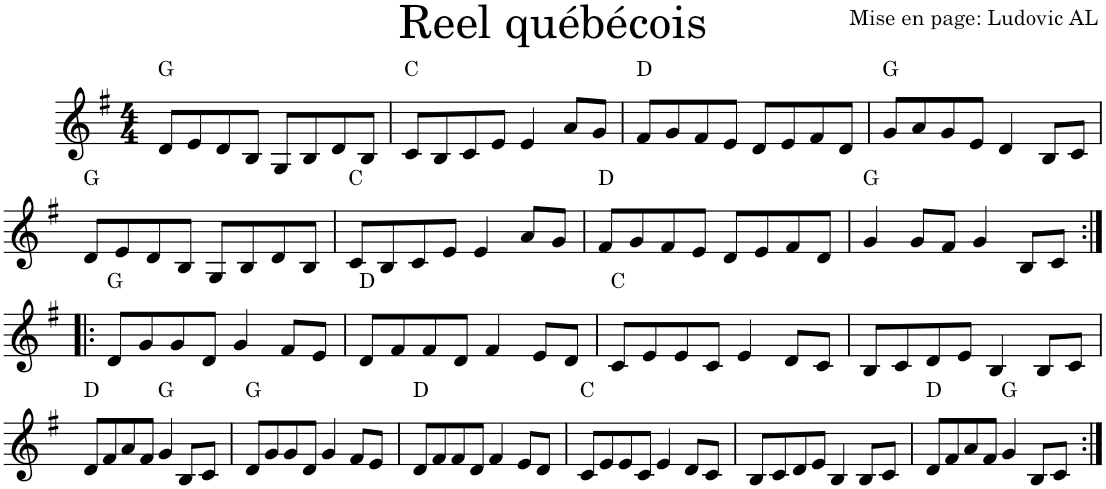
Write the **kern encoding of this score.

**kern	**harte
*part1	*part1
*staff1	*
*I"Violon	*
*I'Vln.	*
*clefG2	*
*k[f#]	*
*M4/4	*
=1	=1
8d/L	G:maj
8e/	.
8d/	.
8B/J	.
8G/L	.
8B/	.
8d/	.
8B/J	.
=2	=2
8c/L	C:maj
8B/	.
8c/	.
8e/J	.
4e/	.
8a/L	.
8g/J	.
=3	=3
8f#/L	D:maj
8g/	.
8f#/	.
8e/J	.
8d/L	.
8e/	.
8f#/	.
8d/J	.
=4	=4
8g/L	G:maj
8a/	.
8g/	.
8e/J	.
4d/	.
8B/L	.
8c/J	.
!!LO:LB:g=z
=5	=5
8d/L	G:maj
8e/	.
8d/	.
8B/J	.
8G/L	.
8B/	.
8d/	.
8B/J	.
=6	=6
8c/L	C:maj
8B/	.
8c/	.
8e/J	.
4e/	.
8a/L	.
8g/J	.
=7	=7
8f#/L	D:maj
8g/	.
8f#/	.
8e/J	.
8d/L	.
8e/	.
8f#/	.
8d/J	.
=8	=8
4g/	G:maj
8g/L	.
8f#/J	.
4g/	.
8B/L	.
8c/J	.
!!LO:LB:g=z
=9:|!|:	=9:|!|:
8d/L	G:maj
8g/	.
8g/	.
8d/J	.
4g/	.
8f#/L	.
8e/J	.
=10	=10
8d/L	D:maj
8f#/	.
8f#/	.
8d/J	.
4f#/	.
8e/L	.
8d/J	.
=11	=11
8c/L	C:maj
8e/	.
8e/	.
8c/J	.
4e/	.
8d/L	.
8c/J	.
=12	=12
8B/L	.
8c/	.
8d/	.
8e/J	.
4B/	.
8B/L	.
8c/J	.
!!LO:LB:g=z
=13	=13
8d/L	D:maj
8f#/	.
8a/	.
8f#/J	.
4g/	G:maj
8B/L	.
8c/J	.
=14	=14
8d/L	G:maj
8g/	.
8g/	.
8d/J	.
4g/	.
8f#/L	.
8e/J	.
=15	=15
8d/L	D:maj
8f#/	.
8f#/	.
8d/J	.
4f#/	.
8e/L	.
8d/J	.
=16	=16
8c/L	C:maj
8e/	.
8e/	.
8c/J	.
4e/	.
8d/L	.
8c/J	.
=17	=17
8B/L	.
8c/	.
8d/	.
8e/J	.
4B/	.
8B/L	.
8c/J	.
=18	=18
8d/L	D:maj
8f#/	.
8a/	.
8f#/J	.
4g/	G:maj
8B/L	.
8c/J	.
=:|!	=:|!
*-	*-
